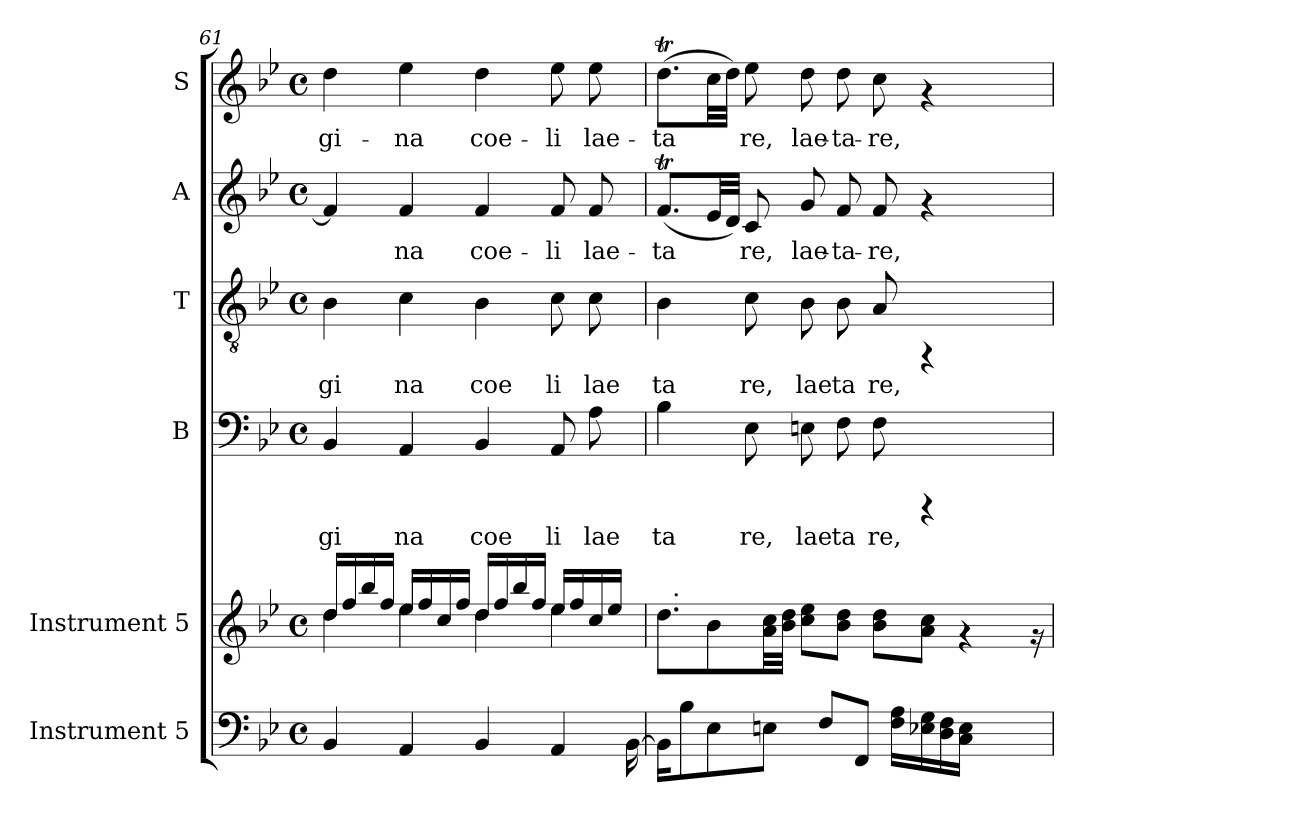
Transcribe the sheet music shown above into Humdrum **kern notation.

**kern	**kern	**kern	**text	**kern	**text	**kern	**text	**kern	**text
*part6	*part5	*part4	*part4	*part3	*part3	*part2	*part2	*part1	*part1
*staff6	*staff5	*staff4	*staff4	*staff3	*staff3	*staff2	*staff2	*staff1	*staff1
*I"Instrument 5	*I"Instrument 5	*I"B	*	*I"T	*	*I"A	*	*I"S	*
*	*	*I'B	*	*I'T	*	*I'A	*	*I'S	*
!!LO:PB:g=z
*clefF4	*clefG2	*clefF4	*	*clefGv2	*	*clefG2	*	*clefG2	*
*k[b-e-]	*k[b-e-]	*k[b-e-]	*	*k[b-e-]	*	*k[b-e-]	*	*k[b-e-]	*
*B-:	*B-:	*B-:	*	*B-:	*	*B-:	*	*B-:	*
*M4/4	*M4/4	*M4/4	*	*M4/4	*	*M4/4	*	*M4/4	*
*met(c)	*met(c)	*met(c)	*	*met(c)	*	*met(c)	*	*met(c)	*
=61	=61	=61	=61	=61	=61	=61	=61	=61	=61
*	*^	*	*	*	*	*	*	*	*
!	!	!	!	!LO:LY:b:cj	!	!LO:LY:b:cj	!	!LO:LY:b:cj	!	!LO:LY:b:cj
4BB-/	16dd/L	4dd\	4BB-/	-gi	4B-\	gi	4f/]	.	4dd\	gi-
.	16ff/	.	.	.	.	.	.	.	.	.
.	16bb-/	.	.	.	.	.	.	.	.	.
.	16ff/J	.	.	.	.	.	.	.	.	.
!	!	!	!	!LO:LY:b:cj	!	!LO:LY:b:cj	!	!LO:LY:b:cj	!	!LO:LY:b:cj
4AA/	16ee-/L	4ee-\	4AA/	na	4c\	na	4f/	na	4ee-\	-na
.	16ff/	.	.	.	.	.	.	.	.	.
.	16cc/	.	.	.	.	.	.	.	.	.
.	16ff/J	.	.	.	.	.	.	.	.	.
!	!	!	!	!LO:LY:b:cj	!	!LO:LY:b:cj	!	!LO:LY:b:cj	!	!LO:LY:b:cj
4BB-/	16dd/L	4dd\	4BB-/	coe	4B-\	coe	4f/	coe-	4dd\	coe-
.	16ff/	.	.	.	.	.	.	.	.	.
.	16bb-/	.	.	.	.	.	.	.	.	.
.	16ff/J	.	.	.	.	.	.	.	.	.
!	!	!	!	!LO:LY:b:cj	!	!LO:LY:b:cj	!	!LO:LY:b:cj	!	!LO:LY:b:cj
4AA/	16ee-/L	4ee-\	8AA/	li	8c\	li	8f/	-li	8ee-\	-li
.	16ff/	.	.	.	.	.	.	.	.	.
!	!	!	!	!LO:LY:b:cj	!	!LO:LY:b:cj	!	!LO:LY:b:cj	!	!LO:LY:b:cj
.	16cc/	.	8A\	lae	8c\	lae	8f/	lae-	8ee-\	lae-
.	16ee-/J	.	.	.	.	.	.	.	.	.
[>16BB-\	16ryy	16ryy	16ryy	.	16ryy	.	16ryy	.	16ryy	.
=62	=62	=62	=62	=62	=62	=62	=62	=62	=62	=62
!	!	!	!	!LO:LY:b:cj	!	!LO:LY:b:cj	!	!LO:LY:b:cj	!	!LO:LY:b:cj
16BB-\L]	8.dd\L	32.ryy	4B-\	ta	4B-\	ta	(<8.fT/L	-ta-	(>8.ddt\L	-ta-
!	!	!LO:TX:a:t=.	!	!	!	!	!	!	!	!
.	.	1ryy	.	.	.	.	.	.	.	.
8B-\	.	.	.	.	.	.	.	.	.	.
!	!	!	!	!	!	!	!	!LO:LY:b:cj	!	!LO:LY:b:cj
8E-\	8b-\	.	.	.	.	.	32e-/	--	32cc\	--
!	!	!	!	!	!	!	!	!LO:LY:b:cj	!	!LO:LY:b:cj
.	.	.	.	.	.	.	32d/J)	--	32dd\J)	--
!	!	!	!	!LO:LY:b:cj	!	!LO:LY:b:cj	!	!LO:LY:b:cj	!	!LO:LY:b:cj
.	.	.	8E-\	re,	8c\	re,	8c/	-re,	8ee-\	-re,
8En\J	32cc\ 32a\	.	.	.	.	.	.	.	.	.
.	32b-\ 32dd\J	.	.	.	.	.	.	.	.	.
!	!	!	!	!LO:LY:b:cj	!	!LO:LY:b:cj	!	!LO:LY:b:cj	!	!LO:LY:b:cj
.	8ee-\ 8cc\L	.	8En\	lae	8B-\	lae	8g/	lae-	8dd\	lae-
8F/L	.	.	.	.	.	.	.	.	.	.
!	!	!	!	!LO:LY:b:cj	!	!LO:LY:b:cj	!	!LO:LY:b:cj	!	!LO:LY:b:cj
.	8dd\ 8b-\J	.	8F\	ta	8B-\	ta	8f/	-ta-	8dd\	-ta-
8FF/J	.	.	.	.	.	.	.	.	.	.
!	!	!	!	!LO:LY:b:cj	!	!LO:LY:b:cj	!	!LO:LY:b:cj	!	!LO:LY:b:cj
.	8b-\ 8dd\L	.	8F\	re,	8A/	re,	8f/	-re,	8cc\	-re,
16F\ 16A\L	.	.	.	.	.	.	.	.	.	.
16E-X\ 16G\	8a\ 8cc\J	.	4rCCC	.	4rFF	.	4rf	.	4rf	.
16D\ 16F\	.	.	.	.	.	.	.	.	.	.
16C\ 16E-\J	4rf	.	.	.	.	.	.	.	.	.
4ryy	.	.	.	.	.	.	.	.	.	.
.	.	.	8.ryy	.	8.ryy	.	8.ryy	.	8.ryy	.
.	.	8ryy	.	.	.	.	.	.	.	.
.	16rf	.	.	.	.	.	.	.	.	.
.	.	64ryy	.	.	.	.	.	.	.	.
*	*v	*v	*	*	*	*	*	*	*	*
=	=	=	=	=	=	=	=	=	=
*-	*-	*-	*-	*-	*-	*-	*-	*-	*-
